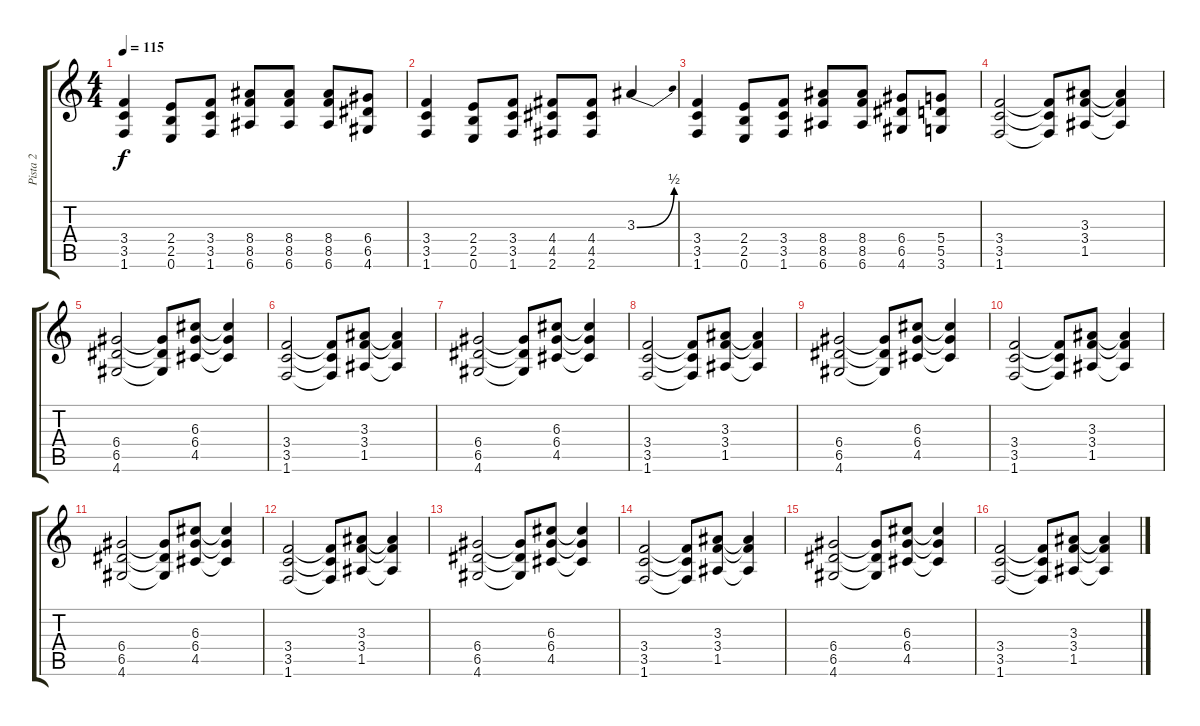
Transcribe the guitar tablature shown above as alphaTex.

\track ("Pista 2" "Pista 2") {instrument distortionguitar}
\staff {score tabs}
\tuning (E4 B3 G3 D3 A2 E2) {hide}
\ts (4 4)
\tempo 115
\clef g2
\ks c
(3.4 3.5 1.6).4{dy f} (2.4 2.5 0.6).8 (3.4 3.5 1.6).8 (8.4 8.5 6.6).8 (8.4 8.5 6.6).8 (8.4 8.5 6.6).8 (6.4 6.5 4.6).8 |
(3.4 3.5 1.6).4 (2.4 2.5 0.6).8 (3.4 3.5 1.6).8 (4.4 4.5 2.6).8 (4.4 4.5 2.6).8 3.3{be (bend 0 0 60 2)}.4 |
(3.4 3.5 1.6).4 (2.4 2.5 0.6).8 (3.4 3.5 1.6).8 (8.4 8.5 6.6).8 (8.4 8.5 6.6).8 (6.4 6.5 4.6).8 (5.4 5.5 3.6).8 |
(3.4 3.5 1.6).2{volume 11} (3.4{t} 3.5{t} 1.6{t}).8 (3.3 3.4 1.5).8 (3.3{t} 3.4{t} 1.5{t}).4 |
(6.4 6.5 4.6).2 (6.4{t} 6.5{t} 4.6{t}).8 (6.3 6.4 4.5).8 (6.3{t} 6.4{t} 4.5{t}).4 |
(3.4 3.5 1.6).2 (3.4{t} 3.5{t} 1.6{t}).8 (3.3 3.4 1.5).8 (3.3{t} 3.4{t} 1.5{t}).4 |
(6.4 6.5 4.6).2 (6.4{t} 6.5{t} 4.6{t}).8 (6.3 6.4 4.5).8 (6.3{t} 6.4{t} 4.5{t}).4 |
(3.4 3.5 1.6).2 (3.4{t} 3.5{t} 1.6{t}).8 (3.3 3.4 1.5).8 (3.3{t} 3.4{t} 1.5{t}).4 |
(6.4 6.5 4.6).2 (6.4{t} 6.5{t} 4.6{t}).8 (6.3 6.4 4.5).8 (6.3{t} 6.4{t} 4.5{t}).4 |
(3.4 3.5 1.6).2 (3.4{t} 3.5{t} 1.6{t}).8 (3.3 3.4 1.5).8 (3.3{t} 3.4{t} 1.5{t}).4 |
(6.4 6.5 4.6).2 (6.4{t} 6.5{t} 4.6{t}).8 (6.3 6.4 4.5).8 (6.3{t} 6.4{t} 4.5{t}).4 |
(3.4 3.5 1.6).2{volume 11} (3.4{t} 3.5{t} 1.6{t}).8 (3.3 3.4 1.5).8 (3.3{t} 3.4{t} 1.5{t}).4 |
(6.4 6.5 4.6).2 (6.4{t} 6.5{t} 4.6{t}).8 (6.3 6.4 4.5).8 (6.3{t} 6.4{t} 4.5{t}).4 |
(3.4 3.5 1.6).2 (3.4{t} 3.5{t} 1.6{t}).8 (3.3 3.4 1.5).8 (3.3{t} 3.4{t} 1.5{t}).4 |
(6.4 6.5 4.6).2 (6.4{t} 6.5{t} 4.6{t}).8 (6.3 6.4 4.5).8 (6.3{t} 6.4{t} 4.5{t}).4 |
(3.4 3.5 1.6).2 (3.4{t} 3.5{t} 1.6{t}).8 (3.3 3.4 1.5).8 (3.3{t} 3.4{t} 1.5{t}).4
